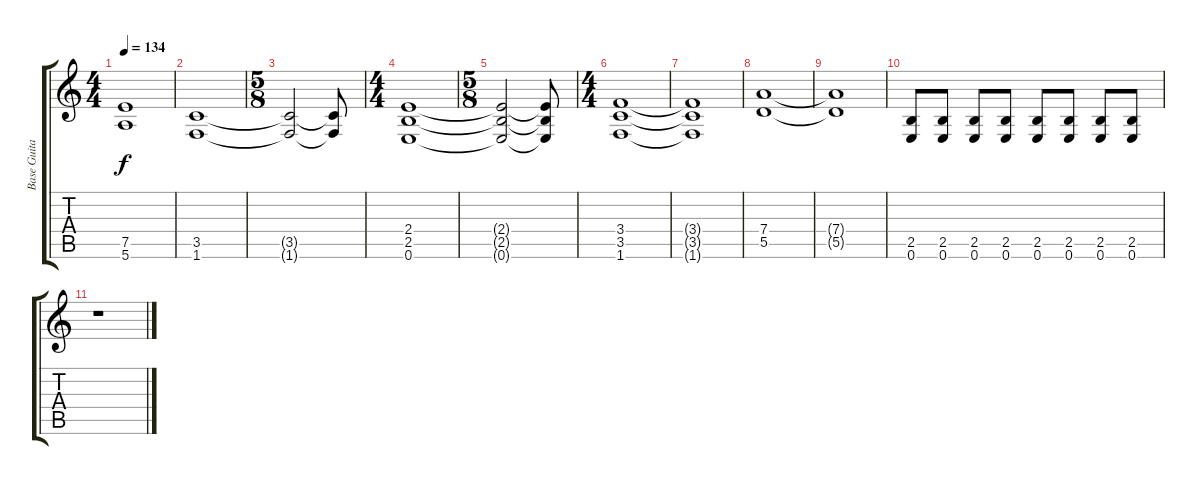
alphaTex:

\track ("Base Guitar" "Base Guita") {instrument distortionguitar}
\staff {score tabs}
\tuning (E4 B3 G3 D3 A2 E2) {hide}
\ts (4 4)
\tempo 134
\clef g2
\ks c
(7.5{t} 5.6{t}).1{dy f} |
(3.5 1.6).1 |
\ts (5 8)
(3.5{t} 1.6{t}).2 (3.5{t} 1.6{t}).8 |
\ts (4 4)
(2.4 2.5 0.6).1 |
\ts (5 8)
(2.4{t} 2.5{t} 0.6{t}).2 (2.4{t} 2.5{t} 0.6{t}).8 |
\ts (4 4)
(3.4 3.5 1.6).1 |
(3.4{t} 3.5{t} 1.6{t}).1 |
(7.4 5.5).1 |
(7.4{t} 5.5{t}).1 |
(2.5 0.6).8 (2.5 0.6).8 (2.5 0.6).8 (2.5 0.6).8 (2.5 0.6).8 (2.5 0.6).8 (2.5 0.6).8 (2.5 0.6).8 |
r.1
